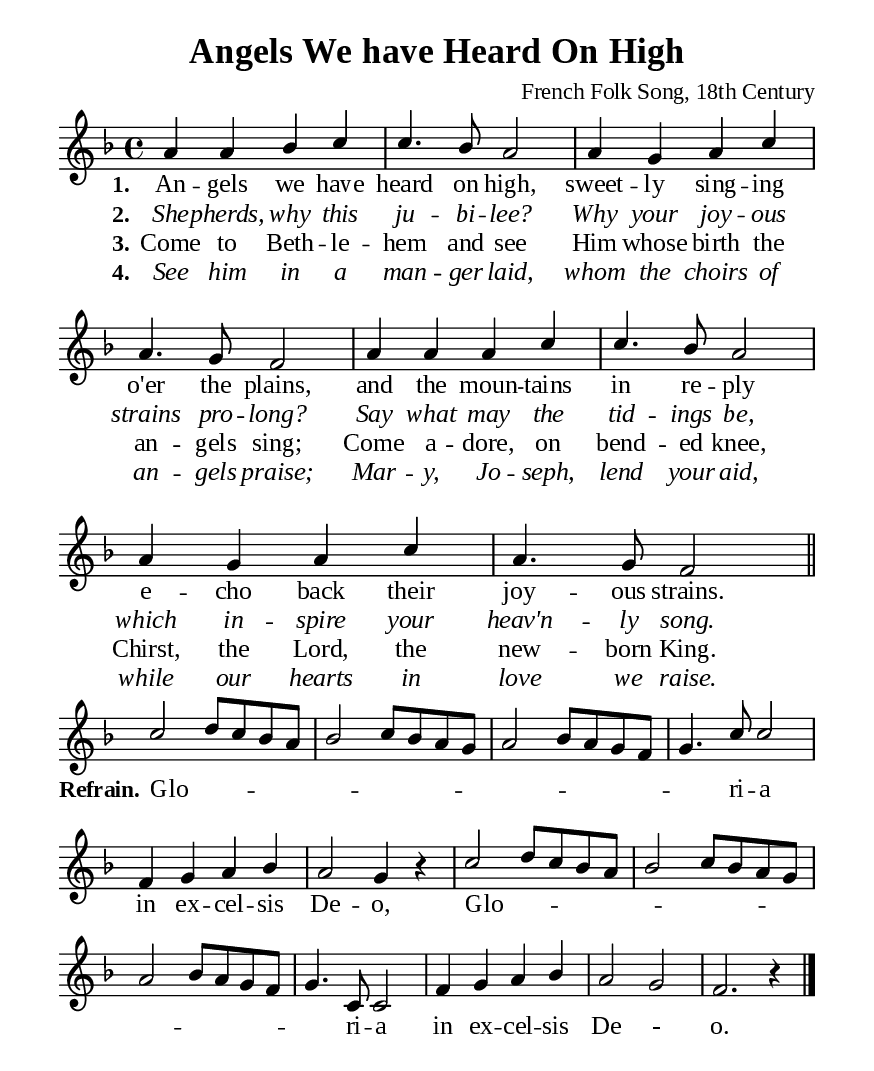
\version "2.18.2"

\header {
  title = "Angels We have Heard On High"
  composer = "French Folk Song, 18th Century"
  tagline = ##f
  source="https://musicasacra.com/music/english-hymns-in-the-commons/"
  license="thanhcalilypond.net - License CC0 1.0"
}

global= {
  \key f \major
  \time 4/4
  \override Score.BarNumber.break-visibility = ##(#f #f #f)
}

\paper {
  #(set-paper-size "a5")
  top-margin = 10\mm
  bottom-margin = 5\mm
  left-margin = 10\mm
  right-margin = 10\mm
  indent = #0
  #(define fonts
	 (make-pango-font-tree "Liberation Serif"
	 		       "Liberation Serif"
			       "Liberation Serif"
			       (/ 20 20)))
  system-system-spacing = #'((basic-distance . 3) (padding . 3))
}

printItalic = \with {
  \override LyricText.font-shape = #'italic
}

% Verse music
musicVerseSoprano = \relative c'' {
  %{	01	%} a4 a bes c |
  %{	02	%} c4. bes8 a2 |
  %{	03	%} a4 g a c |
  %{	04	%} a4. g8 f2 |
  %{	05	%} a4 a a c |
  %{	06	%} c4. bes8 a2 |
  %{	07	%} a4 g a c |
  %{	08	%} a4. g8 f2 \bar "||"
}

% Chorus music
musicChorusSoprano = \relative c'' {
  \set Score.currentBarNumber = #9
  %{	09	%} c2 \melisma d8 c bes a |
  %{	10	%} bes2 c8 bes a g |
  %{	11	%} a2 bes8 a g f |
  %{	12	%} g4. \melismaEnd c8 c2 |
  %{	13	%} f,4 g a bes |
  %{	14	%} a2 g4 r |
  %{	15	%} c2 \melisma d8 c bes a |
  %{	16	%} bes2 c8 bes a g |
  %{	17	%} a2 bes8 a g f |
  %{	18	%} g4. \melismaEnd c,8 c2 |
  %{	19	%} f4 g a bes |
  %{	20	%} a2 g |
  %{	21	%} f2. r4 \bar "|."
}

% Verse lyrics
verseOne = \lyricmode {
  \set stanza = #"1."
  An -- gels we have heard on high, sweet -- ly sing -- ing o'er the plains,
  and the moun -- tains in re -- ply e -- cho back their joy -- ous strains.
}

verseTwo = \lyricmode {
  \set stanza = #"2."
  She -- pherds, why this ju -- bi -- lee? Why your joy -- ous strains pro -- long?
  Say what may the tid -- ings be, which in -- spire your heav'n -- ly song.
}

verseThree = \lyricmode {
  \set stanza = #"3."
  Come to Beth -- le -- hem and see Him whose birth the an -- gels sing;
  Come a -- dore, on bend -- ed knee, Chirst, the Lord, the new -- born King.
}

verseFour = \lyricmode {
  \set stanza = #"4."
  See him in a man -- ger laid, whom the choirs of an -- gels praise;
  Mar -- y, Jo -- seph, lend your aid, while our hearts in love we raise.
}

% Chorus lyrics
lyricChorus = \lyricmode {
  \set stanza = #"Refrain."
  Glo -- ri -- a in ex -- cel -- sis De -- o, Glo -- ri -- a in ex -- cel -- sis De - o.
}

% Layout
\score {
    \new ChoirStaff <<
      \new Staff <<
        \clef "treble"
        \new Voice = "sopranos" { \global \stemUp \slurUp \musicVerseSoprano }
      >>
      \new Lyrics \lyricsto sopranos \verseOne
      \new Lyrics \printItalic \lyricsto sopranos \verseTwo
      \new Lyrics \lyricsto sopranos \verseThree
      \new Lyrics \printItalic \lyricsto sopranos \verseFour
    >>
}

\score {
    \new ChoirStaff <<
      \new Staff <<
        \clef "treble"
        \override Staff.TimeSignature #'stencil = ##f
        \new Voice = "soprano" {
          \global \stemUp \slurUp \musicChorusSoprano
        }
      >>
      \new Lyrics \lyricsto soprano \lyricChorus
    >>
}

